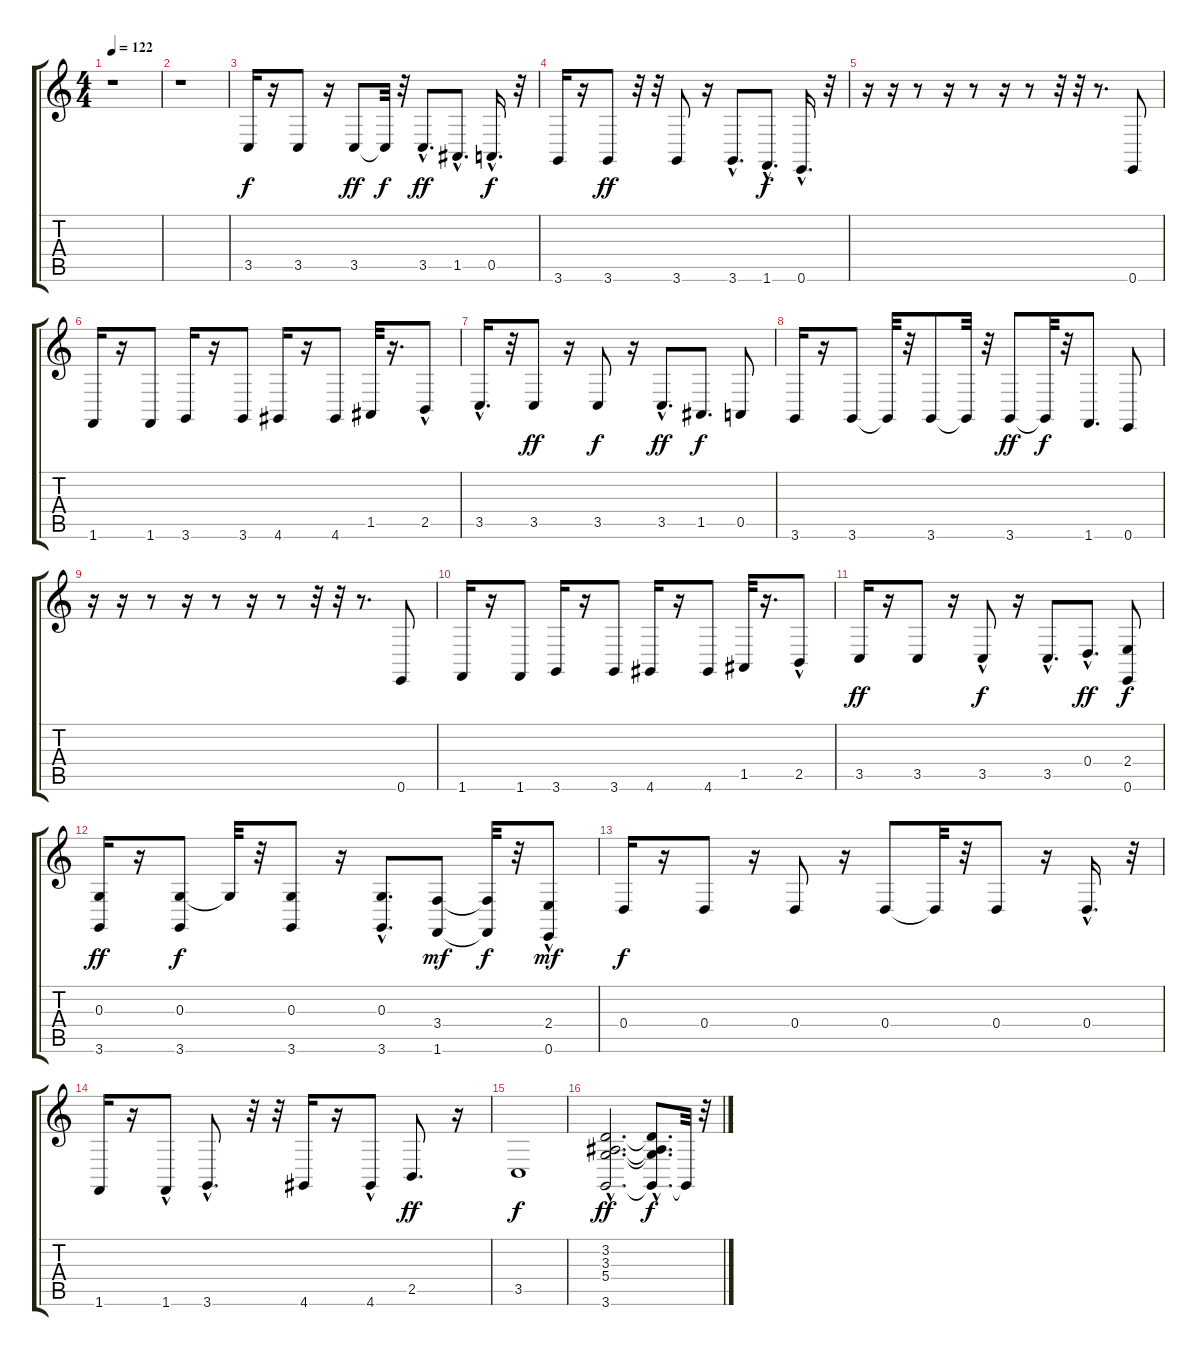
\track "" {instrument electricgrandpiano}
\staff {score tabs}
\tuning (E4 B3 G3 D3 A2 E2) {hide}
\ts (4 4)
\tempo 122
\clef g2
\ks c
r.1{dy f instrument electricgrandpiano} |
r.1 |
3.5.16 r.16 3.5.8 r.16 3.5.8{dy ff} 3.5{t}.32{dy f} r.32 3.5{hac}.8{d dy ff} 1.5{hac}.8{d} 0.5{hac}.16{d dy f} r.32 |
3.6.16 r.16 3.6.8{dy ff} r.32 r.32 3.6.8 r.16 3.6{hac}.8{d} 1.6{hac}.8{d dy f} 0.6{hac}.16{d} r.32 |
r.16 r.16 r.8 r.16 r.8 r.16 r.8 r.32 r.32 r.8{d} 0.6.8 |
1.6.16 r.16 1.6.8 3.6.16 r.16 3.6.8 4.6.16 r.16 4.6.8 1.5.32 r.16{d} 2.5{hac}.8 |
3.5{hac}.16{d} r.32 3.5.8{dy ff} r.16 3.5.8{dy f} r.16 3.5{hac}.8{d dy ff} 1.5.8{d dy f} 0.5.8 |
3.6.16 r.16 3.6.8 3.6{t}.32 r.32 3.6.8 3.6{t}.32 r.32 3.6.8{dy ff} 3.6{t}.32{dy f} r.32 1.6.8{d} 0.6.8 |
r.16 r.16 r.8 r.16 r.8 r.16 r.8 r.32 r.32 r.8{d} 0.6.8 |
1.6.16 r.16 1.6.8 3.6.16 r.16 3.6.8 4.6.16 r.16 4.6.8 1.5.32 r.16{d} 2.5{hac}.8 |
3.5.16{dy ff} r.16 3.5.8 r.16 3.5{hac}.8{dy f} r.16 3.5{hac}.8{d} 0.4{hac}.8{d dy ff} (2.4 0.6).8{dy f} |
(0.3 3.6).16{dy ff} r.16 (0.3 3.6).8{dy f} 0.3{t}.32 r.32 (0.3 3.6).8 r.16 (0.3{hac} 3.6).8{d} (3.4 1.6).8{dy mf} (3.4{t} 1.6{t}).32{dy f} r.32 (2.4{hac} 0.6).8{dy mf} |
0.4.16{dy f} r.16 0.4.8 r.16 0.4.8 r.16 0.4.8 0.4{t}.32 r.32 0.4.8 r.16 0.4{hac}.16{d} r.32 |
1.6.16 r.16 1.6{hac}.8 3.6{hac}.8{d} r.32 r.32 4.6.16 r.16 4.6{hac}.8 2.5.8{d dy ff} r.16 |
3.5.1{dy f} |
(3.2{hac} 3.3{hac} 5.4{hac} 3.6{hac}).2{d dy ff} (3.2{hac t} 3.3{hac t} 5.4{hac t} 3.6{hac t}).8{d dy f} 3.6{t}.32 r.32
